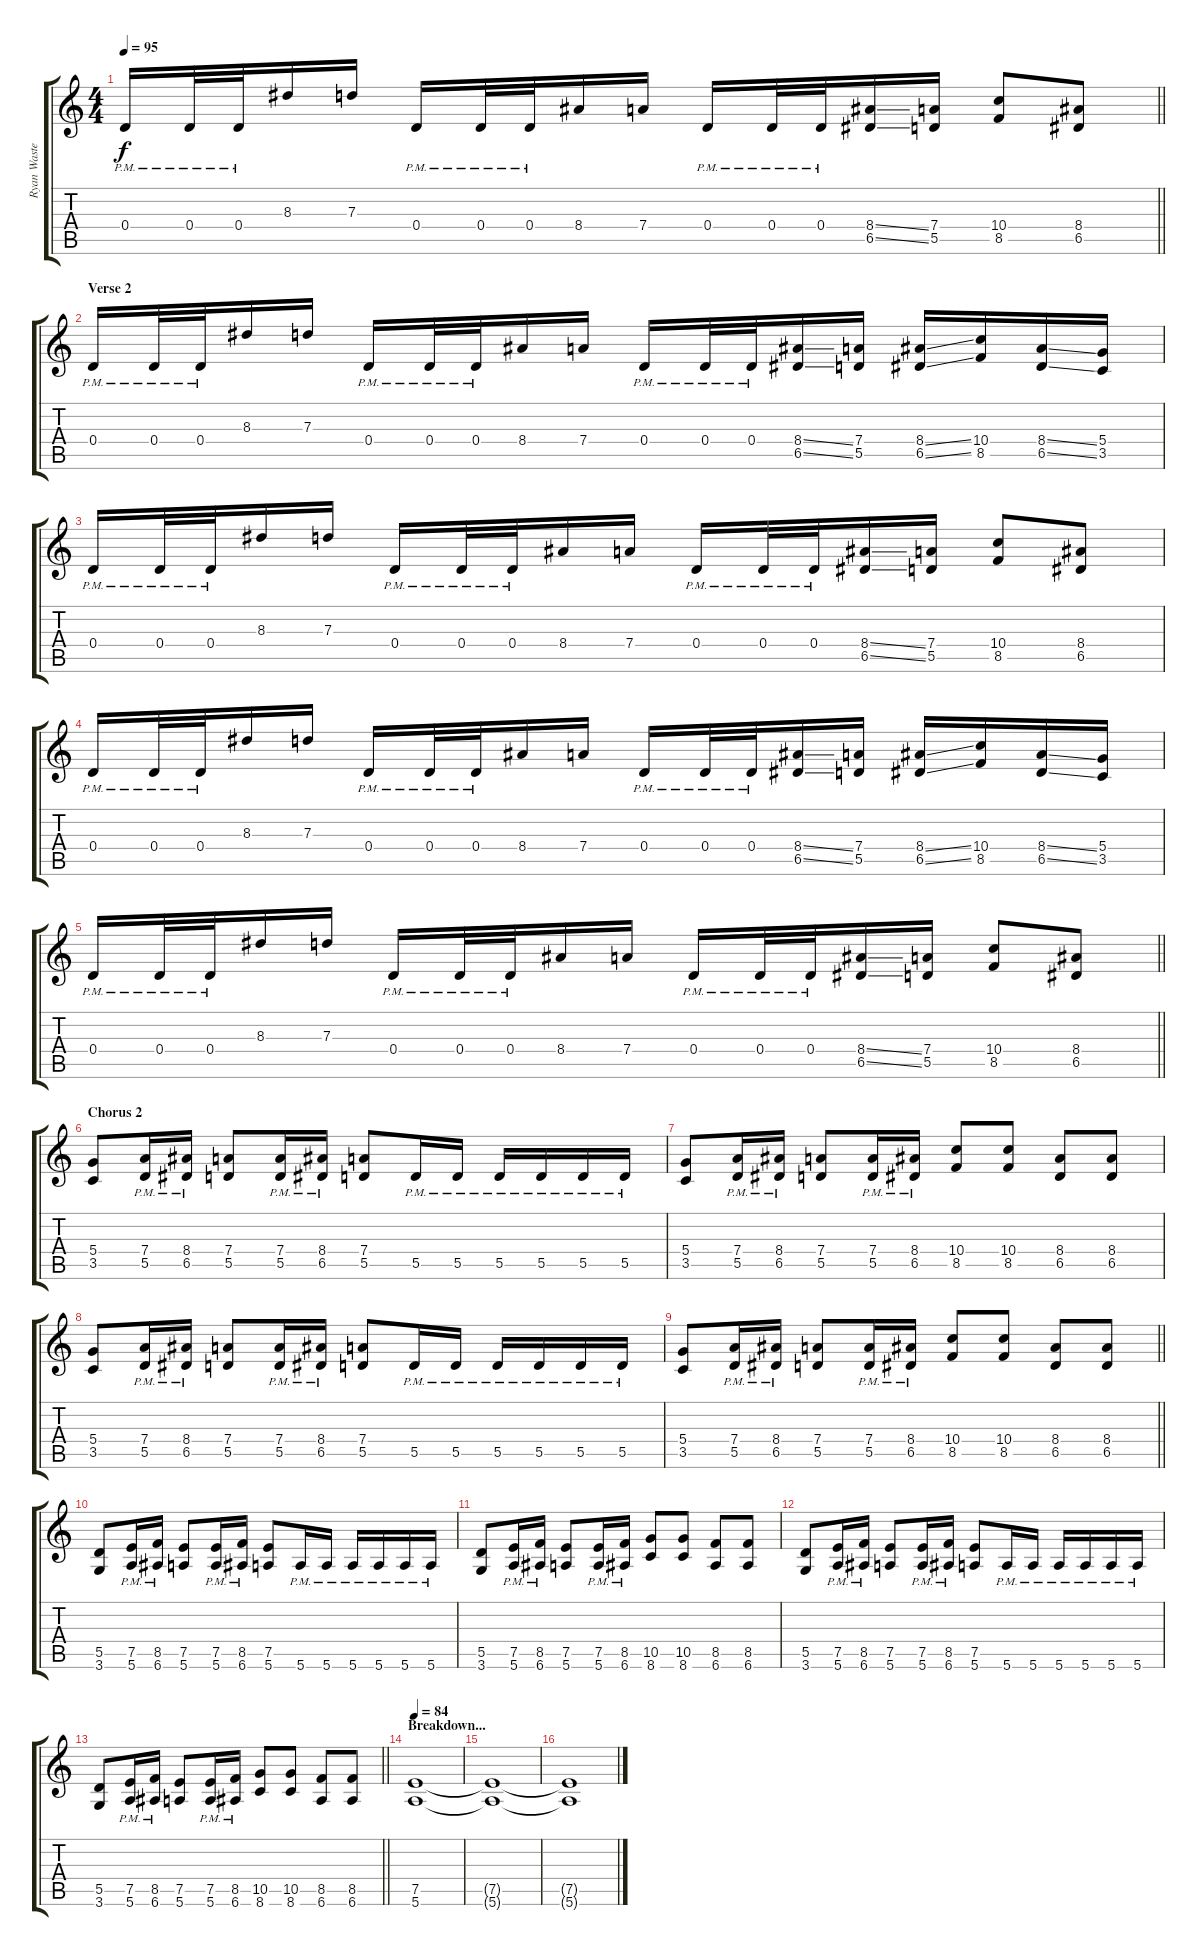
\track ("Ryan Waste" "Ryan Waste") {instrument distortionguitar}
\staff {score tabs}
\tuning (E4 B3 G3 D3 A2 E2) {hide}
\ts (4 4)
\tempo 95
\clef g2
\barLineRight lightlight
\ks c
0.4{pm}.16{dy f} 0.4{pm}.32 0.4{pm}.32 8.3.16 7.3.16 0.4{pm}.16 0.4{pm}.32 0.4{pm}.32 8.4.16 7.4.16 0.4{pm}.16 0.4{pm}.32 0.4{pm}.32 (8.4{ss} 6.5{ss}).16 (7.4 5.5).16 (10.4 8.5).8 (8.4 6.5).8 |
\section ("" "Verse 2")
0.4{pm}.16 0.4{pm}.32 0.4{pm}.32 8.3.16 7.3.16 0.4{pm}.16 0.4{pm}.32 0.4{pm}.32 8.4.16 7.4.16 0.4{pm}.16 0.4{pm}.32 0.4{pm}.32 (8.4{ss} 6.5{ss}).16 (7.4 5.5).16 (8.4{ss} 6.5{ss}).16 (10.4 8.5).16 (8.4{ss} 6.5{ss}).16 (5.4 3.5).16 |
0.4{pm}.16 0.4{pm}.32 0.4{pm}.32 8.3.16 7.3.16 0.4{pm}.16 0.4{pm}.32 0.4{pm}.32 8.4.16 7.4.16 0.4{pm}.16 0.4{pm}.32 0.4{pm}.32 (8.4{ss} 6.5{ss}).16 (7.4 5.5).16 (10.4 8.5).8 (8.4 6.5).8 |
0.4{pm}.16 0.4{pm}.32 0.4{pm}.32 8.3.16 7.3.16 0.4{pm}.16 0.4{pm}.32 0.4{pm}.32 8.4.16 7.4.16 0.4{pm}.16 0.4{pm}.32 0.4{pm}.32 (8.4{ss} 6.5{ss}).16 (7.4 5.5).16 (8.4{ss} 6.5{ss}).16 (10.4 8.5).16 (8.4{ss} 6.5{ss}).16 (5.4 3.5).16 |
\barLineRight lightlight
0.4{pm}.16 0.4{pm}.32 0.4{pm}.32 8.3.16 7.3.16 0.4{pm}.16 0.4{pm}.32 0.4{pm}.32 8.4.16 7.4.16 0.4{pm}.16 0.4{pm}.32 0.4{pm}.32 (8.4{ss} 6.5{ss}).16 (7.4 5.5).16 (10.4 8.5).8 (8.4 6.5).8 |
\section ("" "Chorus 2")
(5.4 3.5).8 (7.4{pm} 5.5{pm}).16 (8.4{pm} 6.5{pm}).16 (7.4 5.5).8 (7.4{pm} 5.5{pm}).16 (8.4{pm} 6.5{pm}).16 (7.4 5.5).8 5.5{pm}.16 5.5{pm}.16 5.5{pm}.16 5.5{pm}.16 5.5{pm}.16 5.5{pm}.16 |
(5.4 3.5).8 (7.4{pm} 5.5{pm}).16 (8.4{pm} 6.5{pm}).16 (7.4 5.5).8 (7.4{pm} 5.5{pm}).16 (8.4{pm} 6.5{pm}).16 (10.4 8.5).8 (10.4 8.5).8 (8.4 6.5).8 (8.4 6.5).8 |
(5.4 3.5).8 (7.4{pm} 5.5{pm}).16 (8.4{pm} 6.5{pm}).16 (7.4 5.5).8 (7.4{pm} 5.5{pm}).16 (8.4{pm} 6.5{pm}).16 (7.4 5.5).8 5.5{pm}.16 5.5{pm}.16 5.5{pm}.16 5.5{pm}.16 5.5{pm}.16 5.5{pm}.16 |
\barLineRight lightlight
(5.4 3.5).8 (7.4{pm} 5.5{pm}).16 (8.4{pm} 6.5{pm}).16 (7.4 5.5).8 (7.4{pm} 5.5{pm}).16 (8.4{pm} 6.5{pm}).16 (10.4 8.5).8 (10.4 8.5).8 (8.4 6.5).8 (8.4 6.5).8 |
(5.5 3.6).8 (7.5{pm} 5.6{pm}).16 (8.5{pm} 6.6{pm}).16 (7.5 5.6).8 (7.5{pm} 5.6{pm}).16 (8.5{pm} 6.6{pm}).16 (7.5 5.6).8 5.6{pm}.16 5.6{pm}.16 5.6{pm}.16 5.6{pm}.16 5.6{pm}.16 5.6{pm}.16 |
(5.5 3.6).8 (7.5{pm} 5.6{pm}).16 (8.5{pm} 6.6{pm}).16 (7.5 5.6).8 (7.5{pm} 5.6{pm}).16 (8.5{pm} 6.6{pm}).16 (10.5 8.6).8 (10.5 8.6).8 (8.5 6.6).8 (8.5 6.6).8 |
(5.5 3.6).8 (7.5{pm} 5.6{pm}).16 (8.5{pm} 6.6{pm}).16 (7.5 5.6).8 (7.5{pm} 5.6{pm}).16 (8.5{pm} 6.6{pm}).16 (7.5 5.6).8 5.6{pm}.16 5.6{pm}.16 5.6{pm}.16 5.6{pm}.16 5.6{pm}.16 5.6{pm}.16 |
\barLineRight lightlight
(5.5 3.6).8 (7.5{pm} 5.6{pm}).16 (8.5{pm} 6.6{pm}).16 (7.5 5.6).8 (7.5{pm} 5.6{pm}).16 (8.5{pm} 6.6{pm}).16 (10.5 8.6).8 (10.5 8.6).8 (8.5 6.6).8 (8.5 6.6).8 |
\section ("" "Breakdown...")
\tempo 84
(7.5 5.6).1 |
(7.5{t} 5.6{t}).1 |
(7.5{t} 5.6{t}).1
